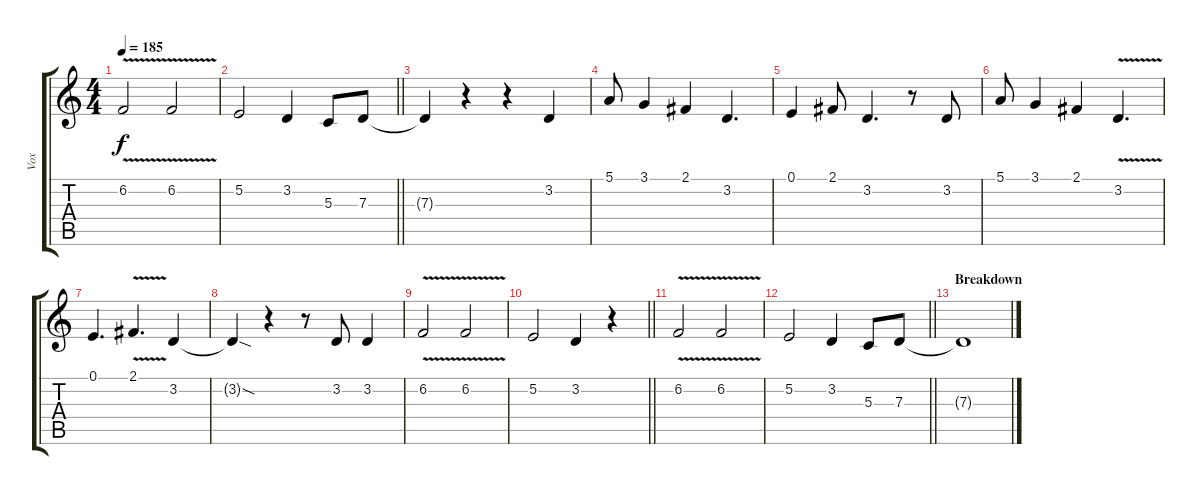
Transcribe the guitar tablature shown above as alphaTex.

\track ("Vox" "Vox") {instrument altosax}
\staff {score tabs}
\tuning (E4 B3 G3 D3 A2 E2) {hide}
\ts (4 4)
\tempo 185
\clef g2
\ks c
6.2{v}.2{dy f} 6.2{v}.2 |
\barLineRight lightlight
5.2.2 3.2.4 5.3.8 7.3.8 |
7.3{t}.4 r.4 r.4 3.2.4 |
5.1.8 3.1.4 2.1.4 3.2.4{d} |
0.1.4 2.1.8 3.2.4{d} r.8 3.2.8 |
5.1.8 3.1.4 2.1.4 3.2{v}.4{d} |
0.1.4{d} 2.1{v}.4{d} 3.2.4 |
3.2{sod t}.4 r.4 r.8 3.2.8 3.2.4 |
6.2{v}.2 6.2{v}.2 |
\barLineRight lightlight
5.2.2 3.2.4 r.4 |
6.2{v}.2 6.2{v}.2 |
\barLineRight lightlight
5.2.2 3.2.4 5.3.8 7.3.8 |
\section ("" "Breakdown")
7.3{t}.1
